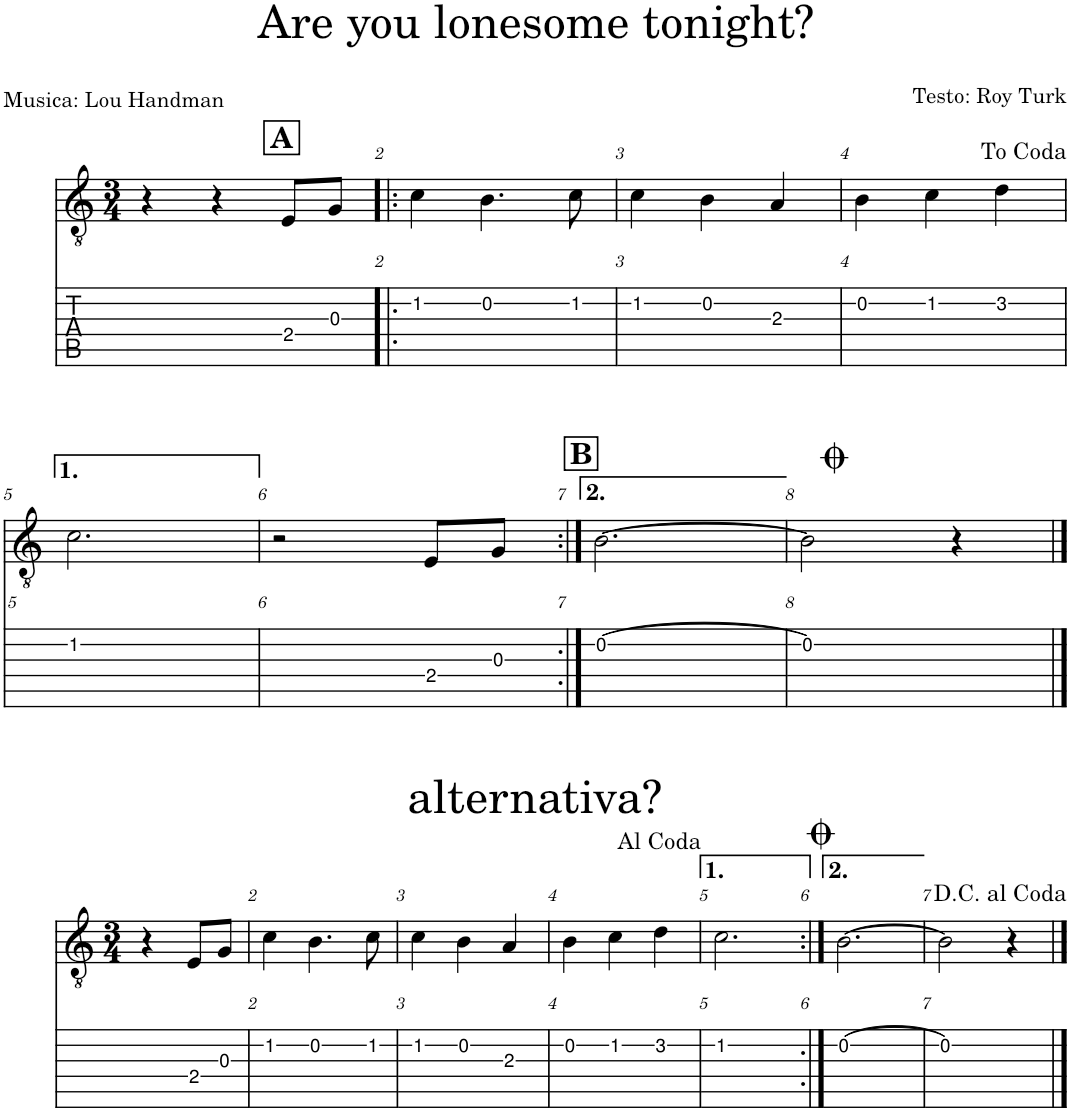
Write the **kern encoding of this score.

**kern	**kern
*part1	*part1
*staff2	*staff1
*I"Guitar	*
*I'Guit.	*
*stria6	*
*	*clefGv2
*k[]	*k[]
*M3/4	*M3/4
!!LO:REH:place=s1:a:B:cj:fs=14:t=A:qo=2
=1	=1
4r	4r
4r	4r
8EL	8E/L
8GJ	8G/J
=2!|:	=2!|:
4c	4c\
4.B	4.B\
8c	8c\
=3	=3
4c	4c\
4B	4B\
4A	4A/
=4	=4
4B	4B\
4c	4c\
4d	4d\
!!LO:LB:g=z
=5	=5
2.c	2.c\
=6	=6
2r	2r
8EL	8E/L
8GJ	8G/J
!!LO:REH:place=s1:a:B:cj:fs=14:t=B
=7:|!	=7:|!
[2.B	[2.B\
=8	=8
2B]	2B\]
4r	4r
!!LO:LB:g=z
==1	==1
*stria6	*
*M3/4	*M3/4
4r	4r
8EL	8E/L
8GJ	8G/J
=2	=2
4c	4c\
4.B	4.B\
8c	8c\
=3	=3
4c	4c\
4B	4B\
4A	4A/
=4	=4
4B	4B\
4c	4c\
4d	4d\
=5	=5
2.c	2.c\
=6:|!	=6:|!
[2.B	[2.B\
=7	=7
2B]	2B\]
4r	4r
==	==
*-	*-
